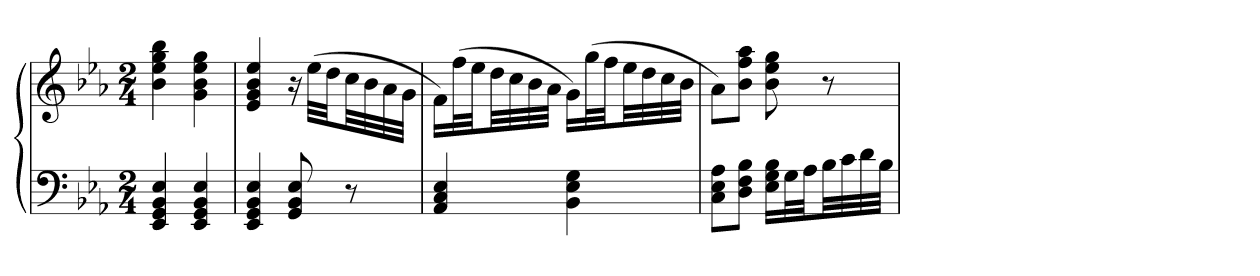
**kern	**kern
*part1	*part1
*staff2	*staff1
*clefF4	*clefG2
*k[b-e-a-]	*k[b-e-a-]
*M2/4	*M2/4
=	=
4EE- 4GG 4BB- 4E-	4b- 4ee- 4gg 4bb-
4EE- 4GG 4BB- 4E-	4g 4b- 4ee- 4gg
=	=
4EE- 4GG 4BB- 4E-	4e- 4g 4b- 4ee-
8GG 8BB- 8E-	16r
.	(32ee-LLL
.	32ddJJ
8r	32ccLL
.	32b-
.	32a-
.	32gJJJ
=	=
4AA- 4C 4E-	16fLL)
.	(32ffL
.	32ee-JJ
.	32ddLL
.	32cc
.	32b-
.	32a-JJJ
4BB- 4E- 4G	16gLL)
.	(32ggL
.	32ffJJ
.	32ee-LL
.	32dd
.	32cc
.	32b-JJJ
=	=
8C 8E- 8A-L	8a-L)
8D 8F 8B-J	8b- 8ff 8aa-J
16E- 16G 16B-LL	8b- 8ee- 8gg
32GL	.
32A-JJ	.
32B-LL	8r
32c	.
32d	.
32B-JJJ	.
=	=
*-	*-
